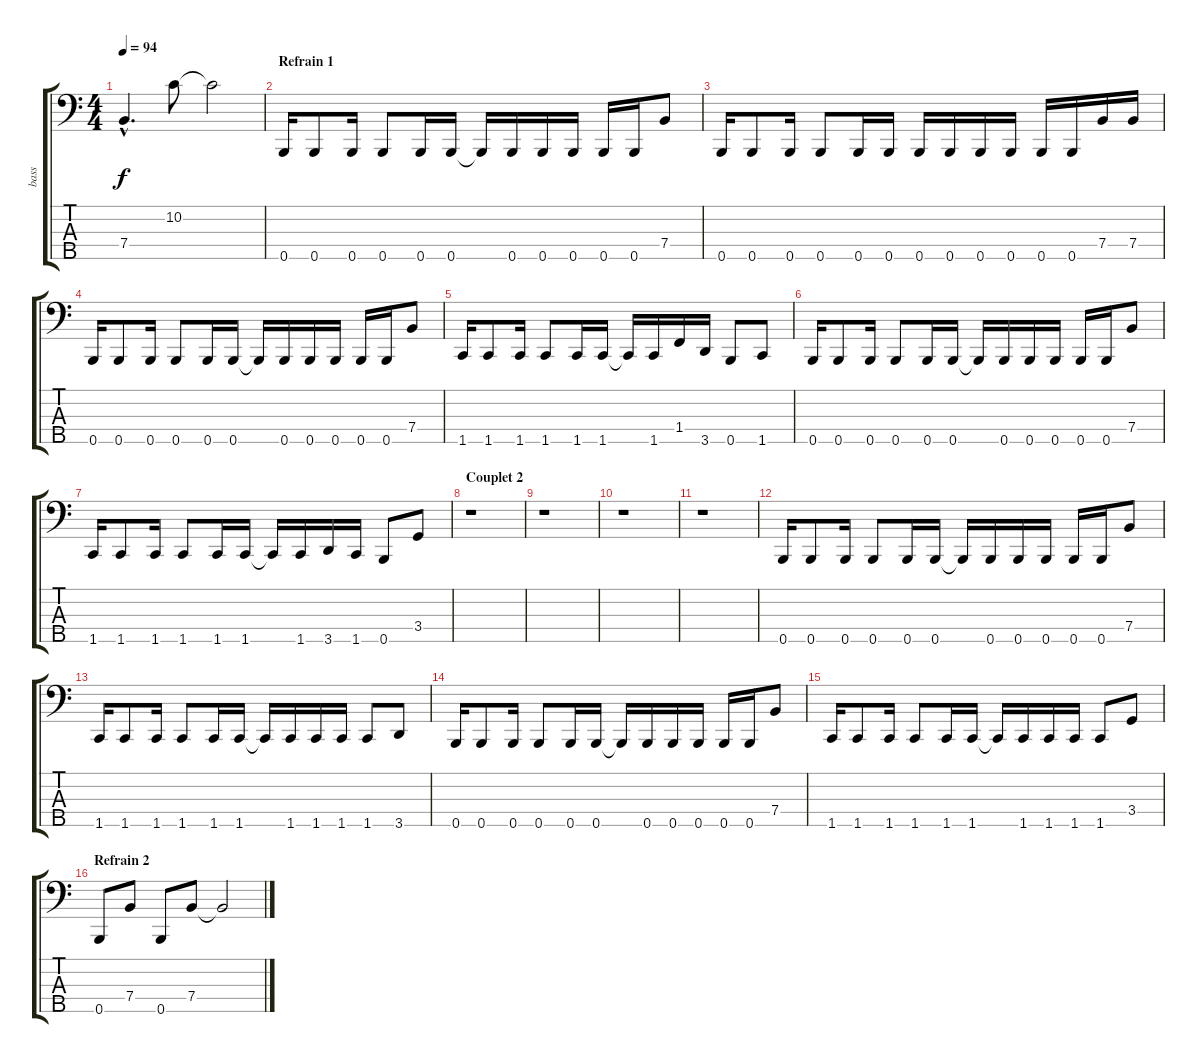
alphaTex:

\track ("bass" "bass") {instrument electricbassfinger}
\staff {score tabs}
\tuning (G2 D2 A1 E1 B0) {hide}
\ts (4 4)
\tempo 94
\clef f4
\ks c
7.4{hac t}.4{d dy f} 10.2.8 10.2{t}.2 |
\section ("" "Refrain 1")
0.5.16 0.5.8 0.5.16 0.5.8 0.5.16 0.5.16 0.5{t}.16 0.5.16 0.5.16 0.5.16 0.5.16 0.5.16 7.4.8 |
0.5.16 0.5.8 0.5.16 0.5.8 0.5.16 0.5.16 0.5.16 0.5.16 0.5.16 0.5.16 0.5.16 0.5.16 7.4.16 7.4.16 |
0.5.16 0.5.8 0.5.16 0.5.8 0.5.16 0.5.16 0.5{t}.16 0.5.16 0.5.16 0.5.16 0.5.16 0.5.16 7.4.8 |
1.5.16 1.5.8 1.5.16 1.5.8 1.5.16 1.5.16 1.5{t}.16 1.5.16 1.4.16 3.5.16 0.5.8 1.5.8 |
0.5.16 0.5.8 0.5.16 0.5.8 0.5.16 0.5.16 0.5{t}.16 0.5.16 0.5.16 0.5.16 0.5.16 0.5.16 7.4.8 |
1.5.16 1.5.8 1.5.16 1.5.8 1.5.16 1.5.16 1.5{t}.16 1.5.16 3.5.16 1.5.16 0.5.8 3.4.8 |
\section ("" "Couplet 2")
r.1 |
r.1 |
r.1 |
r.1 |
0.5.16 0.5.8 0.5.16 0.5.8 0.5.16 0.5.16 0.5{t}.16 0.5.16 0.5.16 0.5.16 0.5.16 0.5.16 7.4.8 |
1.5.16 1.5.8 1.5.16 1.5.8 1.5.16 1.5.16 1.5{t}.16 1.5.16 1.5.16 1.5.16 1.5.8 3.5.8 |
0.5.16 0.5.8 0.5.16 0.5.8 0.5.16 0.5.16 0.5{t}.16 0.5.16 0.5.16 0.5.16 0.5.16 0.5.16 7.4.8 |
1.5.16 1.5.8 1.5.16 1.5.8 1.5.16 1.5.16 1.5{t}.16 1.5.16 1.5.16 1.5.16 1.5.8 3.4.8 |
\section ("" "Refrain 2")
0.5.8 7.4.8 0.5.8 7.4.8 7.4{t}.2
